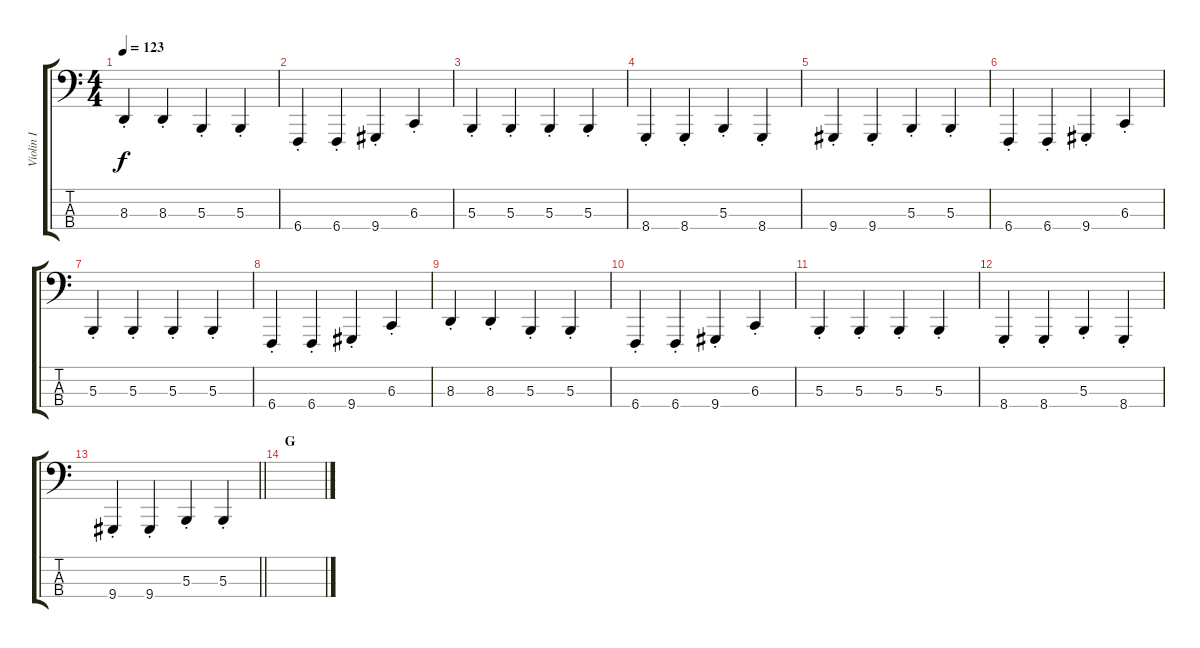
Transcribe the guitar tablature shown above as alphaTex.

\track ("Violin I" "Violin I") {instrument cello}
\staff {score tabs}
\tuning (E2 B1 Gb1 B0) {hide}
\ts (4 4)
\tempo 123
\clef f4
\ks c
8.3{st}.4{dy f} 8.3{st}.4 5.3{st}.4 5.3{st}.4 |
6.4{st}.4 6.4{st}.4 9.4{st}.4 6.3{st}.4 |
5.3{st}.4 5.3{st}.4 5.3{st}.4 5.3{st}.4 |
8.4{st}.4 8.4{st}.4 5.3{st}.4 8.4{st}.4 |
9.4{st}.4 9.4{st}.4 5.3{st}.4 5.3{st}.4 |
6.4{st}.4 6.4{st}.4 9.4{st}.4 6.3{st}.4 |
5.3{st}.4 5.3{st}.4 5.3{st}.4 5.3{st}.4 |
6.4{st}.4 6.4{st}.4 9.4{st}.4 6.3{st}.4 |
8.3{st}.4 8.3{st}.4 5.3{st}.4 5.3{st}.4 |
6.4{st}.4 6.4{st}.4 9.4{st}.4 6.3{st}.4 |
5.3{st}.4 5.3{st}.4 5.3{st}.4 5.3{st}.4 |
8.4{st}.4 8.4{st}.4 5.3{st}.4 8.4{st}.4 |
\barLineRight lightlight
9.4{st}.4 9.4{st}.4 5.3{st}.4 5.3{st}.4 |
\section ("" "G")
